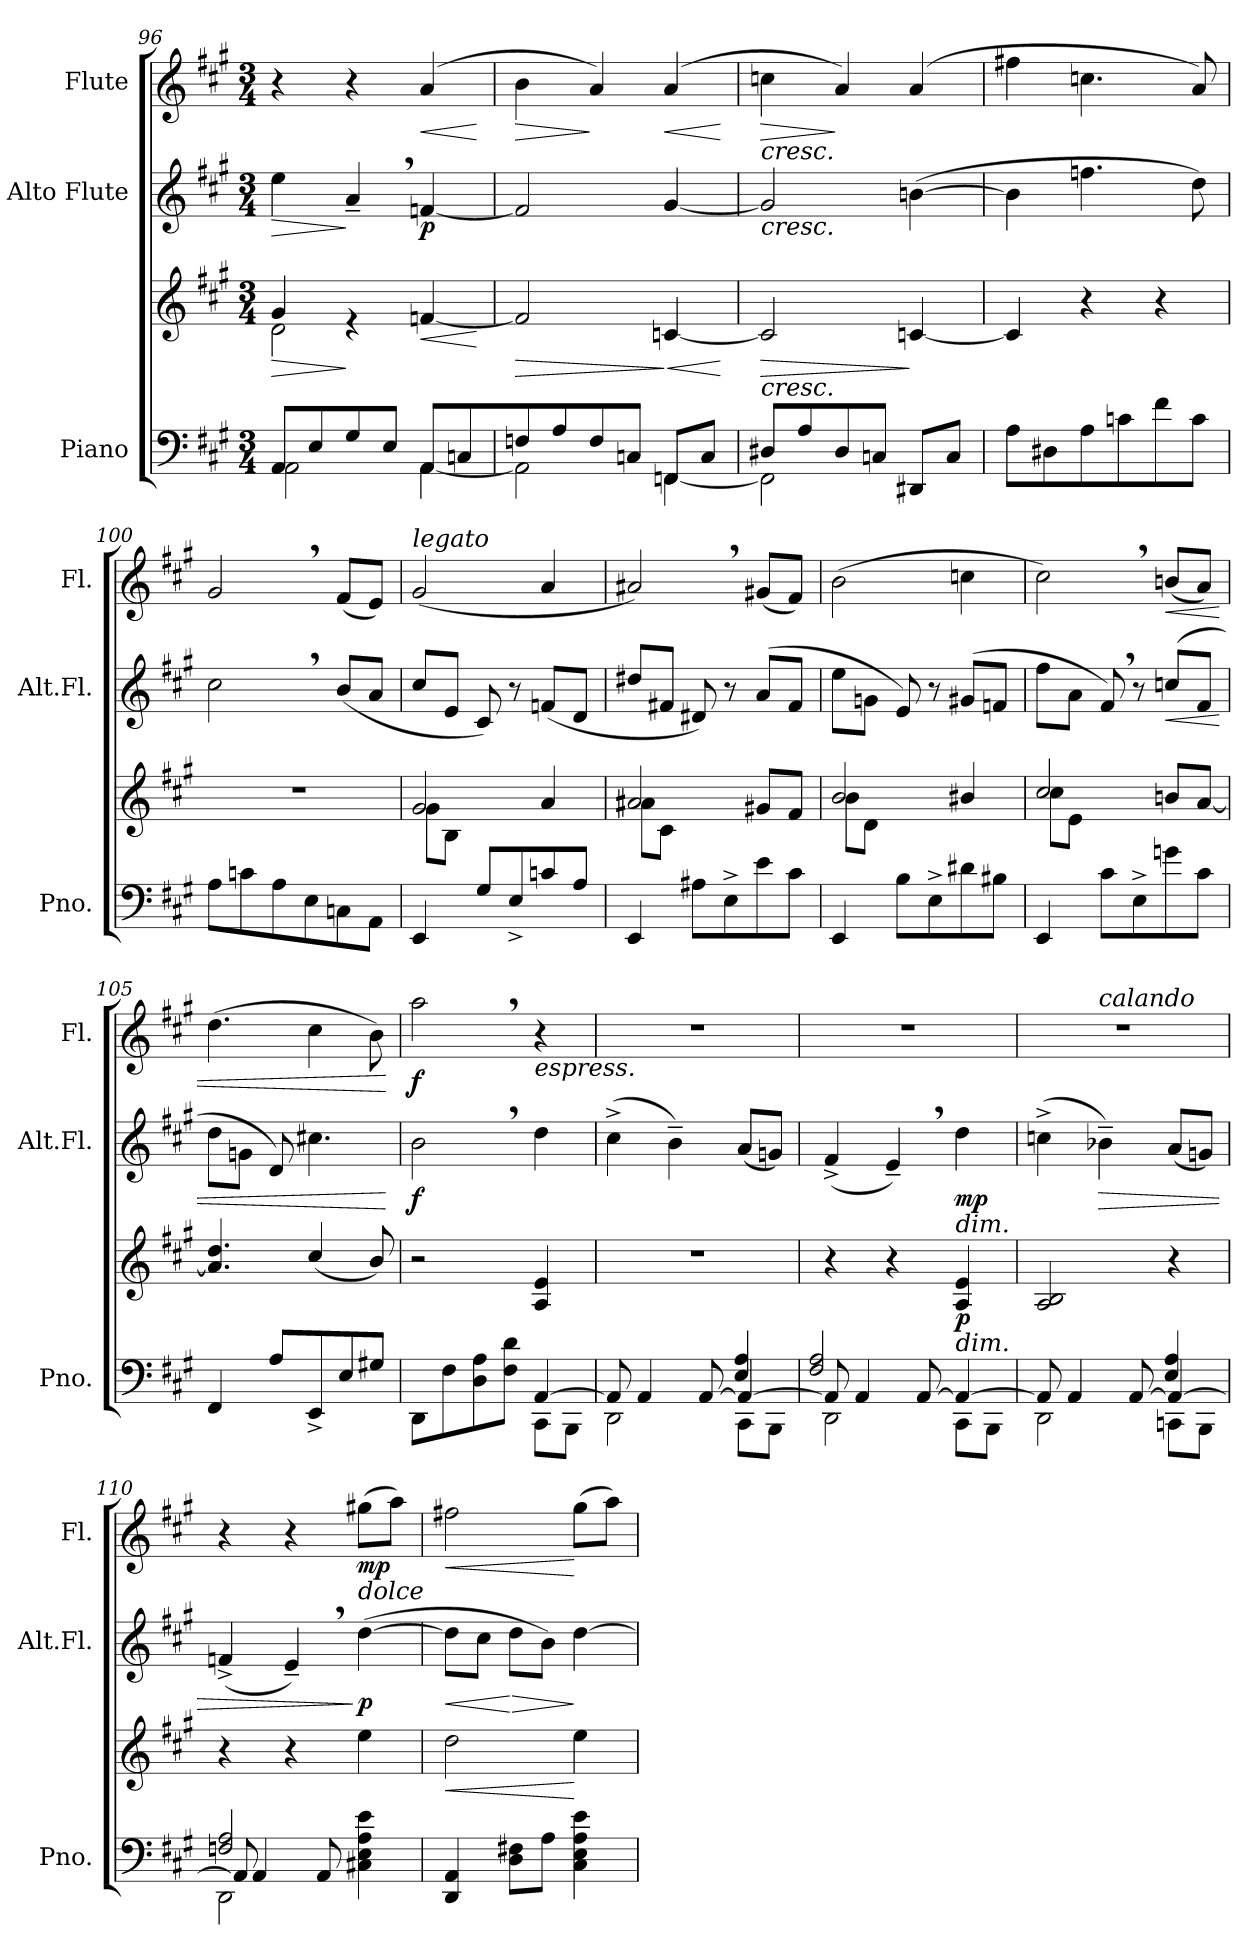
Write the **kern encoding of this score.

**kern	**kern	**dynam	**kern	**dynam	**kern	**dynam
*part3	*part3	*part3	*part2	*part2	*part1	*part1
*staff4	*staff3	*staff3/4	*staff2	*staff2	*staff1	*staff1
*I"Piano	*	*	*I"Alto Flute	*	*I"Flute	*
*I'Pno.	*	*	*I'Alt.Fl.	*	*I'Fl.	*
!!LO:LB:g=z
*clefF4	*clefG2	*	*clefG2	*	*clefG2	*
*	*	*	*ITrd3c5	*	*	*
*k[f#c#g#]	*k[f#c#g#]	*	*k[f#c#g#d#]	*	*k[f#c#g#]	*
*M3/4	*M3/4	*	*M3/4	*	*M3/4	*
=96	=96	=96	=96	=96	=96	=96
*^	*	*	*	*	*	*
!	!	!	!LO:HP:b	!	!LO:HP:b	!	!
*	*	*^	*	*	*	*	*
8AA/L	2AA\	4g#/	2d\	>	4b\	>	4r	.
8E/	.	.	.	.	.	.	.	.
8G#/	.	4re	.	]	4e~,/	]	4r	.
8E/J	.	.	.	.	.	.	.	.
!	!	!	!	!LO:HP:b	!	!LO:DY:b	!	!LO:HP:b
8AA/L	[4AA\	[4fn/	4ryy	<	[4cn/	p	(>4a/	<
8Cn/	.	.	.	.	.	.	.	.
*v	*v	*	*	*	*	*	*	*
*	*v	*v	*	*	*	*	*
.	.	[	.	.	.	[
=97	=97	=97	=97	=97	=97	=97
*^	*	*	*	*	*	*
!	!	!	!LO:HP:b	!	!	!	!LO:HP:b
8Fn/	2AA\]	2f/]	>	2c/]	.	4b\	>
8A/	.	.	.	.	.	.	.
8F/	.	.	.	.	.	4a/)	]
8Cn/J	.	.	.	.	.	.	.
!	!	!	!LO:HP:n=1:b	!	!	!	!LO:HP:b
8FFn/L	[4FF\	[4cn/	] <	[4d#/	.	(>4a/	<
8C/J	.	.	.	.	.	.	.
*v	*v	*	*	*	*	*	*
.	.	[	.	.	.	[
=98	=98	=98	=98	=98	=98	=98
*^	*	*	*	*	*	*
!	!	!	!	!	!	!LO:TX:b:i:t=cresc.	!
!	!	!	!	!LO:TX:b:i:t=cresc.	!	!	!
!	!	!LO:TX:b:i:t=cresc.	!	!	!	!	!
!	!	!	!LO:HP:b	!	!	!	!LO:HP:b
8D#X/L	2FF\]	2c/]	>	2d#/]	.	4ccn\	>
8A/	.	.	.	.	.	.	.
8D#/	.	.	.	.	.	4a/)	]
8Cn/J	.	.	.	.	.	.	.
8DD#X/L	4ryy	[4cn/	]	(>[4f#X\	.	(>4a/	.
8C/J	.	.	.	.	.	.	.
*v	*v	*	*	*	*	*	*
=99	=99	=99	=99	=99	=99	=99
8A\L	4c/]	.	4f#\]	.	4ff#X\	.
8D#X\	.	.	.	.	.	.
8A\	4r	.	4.ccn\	.	4.ccn\	.
8cn\	.	.	.	.	.	.
8f#\	4r	.	.	.	.	.
8c\J	.	.	8a\)	.	8a/)	.
=100	=100	=100	=100	=100	=100	=100
8A\L	2.r	.	2g#,\	.	2g#,/	.
8cn\	.	.	.	.	.	.
8A\	.	.	.	.	.	.
8E\	.	.	.	.	.	.
8Cn\	.	.	(<8f#/L	.	(<8f#/L	.
8AA\J	.	.	8e/J	.	8e/J)	.
=101	=101	=101	=101	=101	=101	=101
*^	*^	*	*	*	*	*
!	!	!	!	!	!	!	!LO:TX:i:t=legato	!
4ryy	4EE/	2g#/	(>8g#\L	.	8g#/L	.	(<2g#/	.
.	.	.	8B\J	.	8B/J	.	.	.
8G#/L	2ryy	.	2ryy	.	8G#/)	.	.	.
8E^/	.	.	.	.	8r	.	.	.
8cn/	.	4a/	.	.	(<8cn/L	.	4a/	.
8A/J)	.	.	.	.	8A/J	.	.	.
=102	=102	=102	=102	=102	=102	=102	=102	=102
4ryy	4EE/	2a#X/	(>8a#\L	.	8a#X/L	.	2a#X,/)	.
.	.	.	8c#\J	.	8c#X/J	.	.	.
8A#X\L	2ryy	.	2ryy	.	8A#X/)	.	.	.
8E^\	.	.	.	.	8r	.	.	.
8e\	.	8g#X/L	.	.	(<8e/L	.	(<8g#X/L	.
8c#\J)	.	8f#/J	.	.	8c#/J	.	8f#/J)	.
!!LO:LB:g=z
=103	=103	=103	=103	=103	=103	=103	=103	=103
4ryy	4EE/	2b/	(>8b\L	.	8b\L	.	(>2b\	.
.	.	.	8d\J	.	8dn\J	.	.	.
8B\L	2ryy	.	2ryy	.	8B/)	.	.	.
8E^\	.	.	.	.	8r	.	.	.
8d#X\	.	4b#X/	.	.	(<8d#X/L	.	4ccn\	.
8B#X\J)	.	.	.	.	8cn/J	.	.	.
=104	=104	=104	=104	=104	=104	=104	=104	=104
4ryy	4EE/	2cc#/	(>8cc#\L	.	8cc#\L	.	2cc#,\)	.
.	.	.	8e\J	.	8e\J	.	.	.
8c#\L	2ryy	.	2ryy	.	8c#,/)	.	.	.
8E^\	.	.	.	.	8r	.	.	.
!	!	!	!	!	!	!LO:HP:b	!	!LO:HP:b
8gn\	.	8bn/L	.	.	(<8gn/L	<	(<8bn/L	<
8c#\J)	.	[8a/J	.	.	8c#/J	.	8a/J)	.
*	*	*v	*v	*	*	*	*	*
=105	=105	=105	=105	=105	=105	=105	=105
4ryy	4FF#/	4.a/] 4.dd/	.	8a\L	.	(>4.dd\	.
.	.	.	.	8dn\J	.	.	.
8A/L	2ryy	.	.	8A/)	.	.	.
8EE^/	.	(>4cc#/	.	4.g#X\	.	4cc#\	.
8E/	.	.	.	.	.	.	.
8G#X/J	.	8b/)	.	.	.	8b\)	.
*v	*v	*	*	*	*	*	*
.	.	.	.	[	.	[
=106	=106	=106	=106	=106	=106	=106
*^	*	*	*	*	*	*
!	!	!	!	!	!LO:DY:b	!	!LO:DY:b
8DD\L	2ryy	2r	.	2f#,\	f	2aa,\	f
8F#\	.	.	.	.	.	.	.
8D\ 8A\	.	.	.	.	.	.	.
8F#\ 8d\J	.	.	.	.	.	.	.
!	!	!	!	!	!	!LO:TX:b:i:t=espress.	!
[4AA/	8CC#\L	4A/ 4e/	.	4a\	.	4r	.
.	8BBB\J	.	.	.	.	.	.
=107	=107	=107	=107	=107	=107	=107	=107
*	*^	*	*	*	*	*	*
8AA/]	2DD\	2ryy	2.r	.	(>4g#^\	.	2.r	.
4AA/	.	.	.	.	.	.	.	.
.	.	.	.	.	4f#~\)	.	.	.
[8AA/	.	.	.	.	.	.	.	.
4AA/_	8CC#\L	4E/ 4A/	.	.	(<8e/L	.	.	.
.	8BBB\J	.	.	.	8dn/J)	.	.	.
=108	=108	=108	=108	=108	=108	=108	=108	=108
8AA/]	2DD\	2F#/ 2A/	4r	.	(<4c#^/	.	2.r	.
4AA/	.	.	.	.	.	.	.	.
.	.	.	4r	.	4B~,/)	.	.	.
[8AA/	.	.	.	.	.	.	.	.
!	!	!	!	!	!LO:TX:b:i:t=dim.	!	!	!
!	!	!	!LO:TX:b:i:t=dim.	!	!	!	!	!
!	!	!	!	!LO:DY:b	!	!LO:DY:b	!	!
4AA/_	8CC#\L	4ryy	4A/ 4e/	p	4a\	mp	.	.
.	8BBB\J	.	.	.	.	.	.	.
=109	=109	=109	=109	=109	=109	=109	=109	=109
*	*	*	*	*	*	*	*^	*
8AA/]	2DD\	2ryy	2A/ 2B/	.	(>4gn^\	.	2.r	4ryy	.
4AA/	.	.	.	.	.	.	.	.	.
!	!	!	!	!	!	!	!	!LO:TX:i:t=calando	!
!	!	!	!	!	!	!LO:HP:b	!	!	!
.	.	.	.	.	4fn~\)	>	.	2ryy	.
[8AA/	.	.	.	.	.	.	.	.	.
4AA/_	8CCn\L	4E/ 4A/	4r	.	(<8e/L	.	.	.	.
.	8BBB\J	.	.	.	8dn/J)	.	.	.	.
*	*	*	*	*	*	*	*v	*v	*
!!LO:PB:g=z
=110	=110	=110	=110	=110	=110	=110	=110	=110
2Fn/ 2A/	2DD\	8AA/]	4r	.	(<4cn^/	.	4r	.
.	.	4AA/	.	.	.	.	.	.
.	.	.	4r	.	4B~,/)	.	4r	.
.	.	8AA/	.	.	.	.	.	.
!	!	!	!	!	!	!	!LO:TX:b:i:t=dolce	!
!	!	!	!	!	!	!LO:DY:n=1:b	!	!LO:DY:b
4C#X\ 4E\ 4A\ 4e\	4ryy	4ryy	4ee\	.	(>[4a\	] p	(>8gg#X\L	mp
.	.	.	.	.	.	.	8aa\J)	.
*v	*v	*v	*	*	*	*	*	*
=111	=111	=111	=111	=111	=111	=111
!	!	!LO:HP:b	!	!LO:HP:b	!	!LO:HP:b
4DD/ 4AA/	2dd\	<	8a\L]	<	2ff#X\	<
.	.	.	8g#\J	.	.	.
!	!	!	!	!LO:HP:n=1:b	!	!
8D\ 8F#X\L	.	.	8a\L	[ >	.	.
8A\J	.	.	8f#\J)	.	.	.
4C#\ 4E\ 4A\ 4e\	4ee\	[	[4a\	]	(>8gg#\L	[
.	.	.	.	.	8aa\J)	.
=	=	=	=	=	=	=
*-	*-	*-	*-	*-	*-	*-
